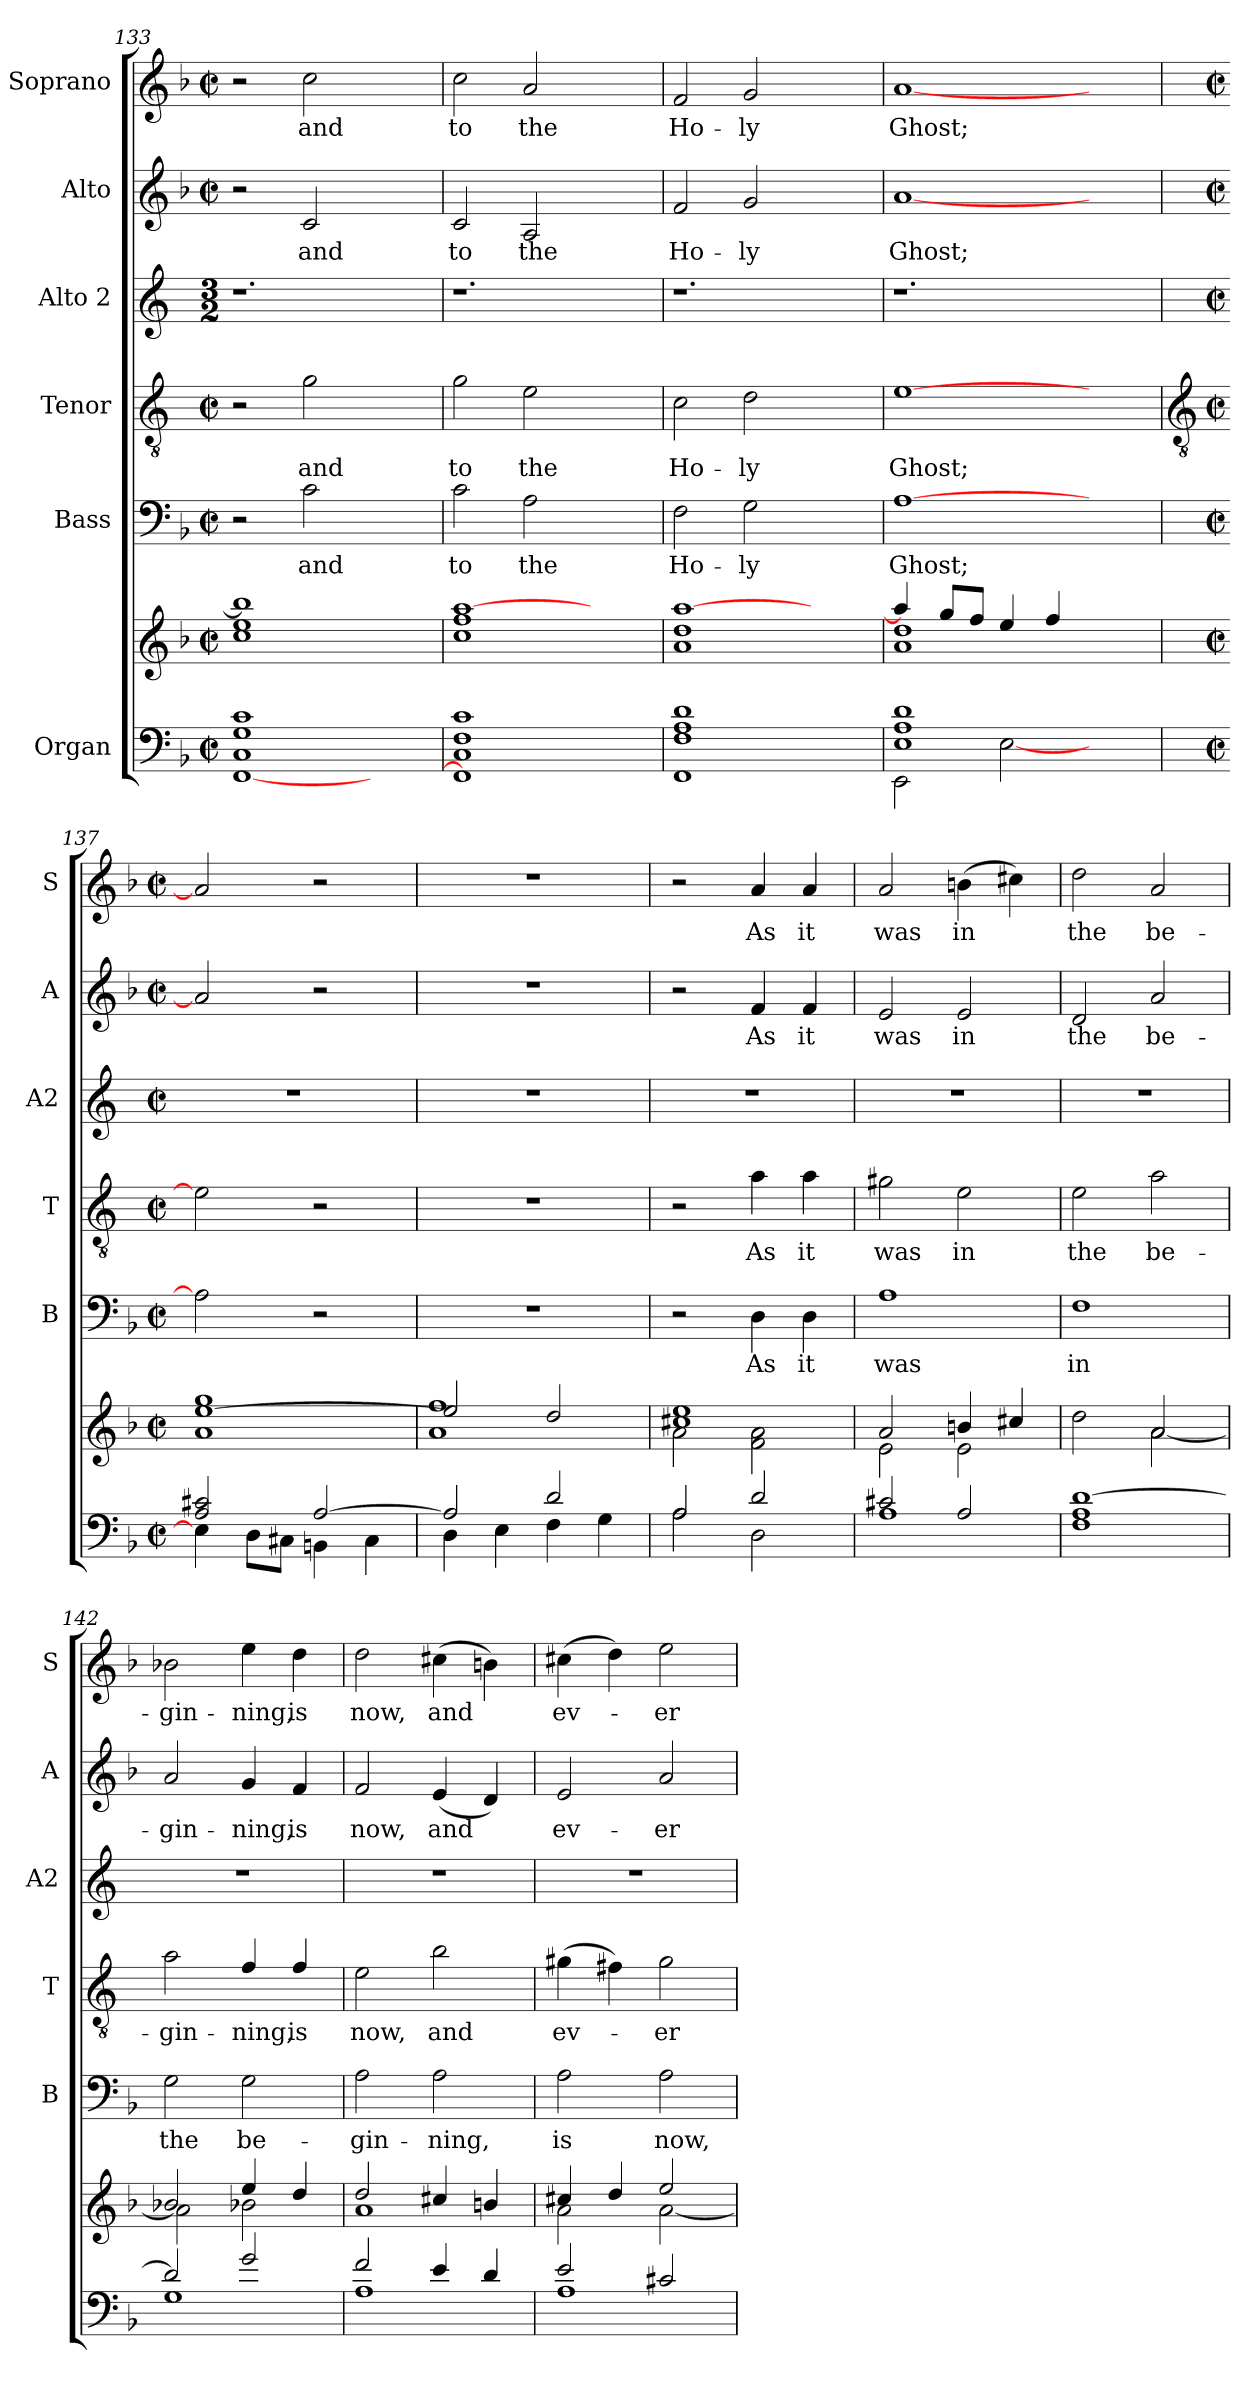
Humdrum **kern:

**kern	**kern	**kern	**text	**kern	**text	**kern	**kern	**text	**kern	**text
*part6	*part6	*part5	*part5	*part4	*part4	*part3	*part2	*part2	*part1	*part1
*staff7	*staff6	*staff5	*staff5	*staff4	*staff4	*staff3	*staff2	*staff2	*staff1	*staff1
*I"Organ	*	*I"Bass	*	*I"Tenor	*	*I"Alto 2	*I"Alto	*	*I"Soprano	*
*	*	*I'B	*	*I'T	*	*I'A2	*I'A	*	*I'S	*
*clefF4	*clefG2	*clefF4	*	*clefGv2	*	*clefG2	*clefG2	*	*clefG2	*
*	*	*	*	*ITrd4c7	*	*ITrd4c7	*	*	*	*
*k[b-]	*k[b-]	*k[b-]	*	*k[b-]	*	*k[b-]	*k[b-]	*	*k[b-]	*
*F:	*F:	*F:	*	*F:	*	*F:	*F:	*	*F:	*
*M2/2	*M2/2	*M2/2	*	*M2/2	*	*M3/2	*M2/2	*	*M2/2	*
*met(c|)	*met(c|)	*met(c|)	*	*met(c|)	*	*	*met(c|)	*	*met(c|)	*
=133	=133	=133	=133	=133	=133	=133	=133	=133	=133	=133
*^	*^	*	*	*	*	*	*	*	*	*
1C/ 1G/ 1c/	[1FF\	1bb-/]	1cc\ 1ee\	2r	.	2r	.	1.r	2r	.	2r	.
!	!	!	!	!	!LO:LY:b	!	!LO:LY:b	!	!	!LO:LY:b	!	!LO:LY:b
.	.	.	.	2c	and	2c	and	.	2c	and	2cc	and
2ryy	2ryy	2ryy	2ryy	2ryy	.	2ryy	.	.	2ryy	.	2ryy	.
=134	=134	=134	=134	=134	=134	=134	=134	=134	=134	=134	=134	=134
!	!	!	!	!	!LO:LY:b	!	!LO:LY:b	!	!	!LO:LY:b	!	!LO:LY:b
1C/ 1F/ 1c/	1FF\]	[1aa/	1cc\ 1ff\	2c	to	2c	to	1.r	2c	to	2cc	to
!	!	!	!	!	!LO:LY:b	!	!LO:LY:b	!	!	!LO:LY:b	!	!LO:LY:b
.	.	.	.	2A	the	2A	the	.	2A	the	2a	the
2ryy	2ryy	2ryy	2ryy	2ryy	.	2ryy	.	.	2ryy	.	2ryy	.
=135	=135	=135	=135	=135	=135	=135	=135	=135	=135	=135	=135	=135
!	!	!	!	!	!LO:LY:b	!	!LO:LY:b	!	!	!LO:LY:b	!	!LO:LY:b
1F/ 1A/ 1d/	1FF\	[1aa/	1a\ 1dd\	2F	Ho-	2F	Ho-	1.r	2f	Ho-	2f	Ho-
!	!	!	!	!	!LO:LY:b	!	!LO:LY:b	!	!	!LO:LY:b	!	!LO:LY:b
.	.	.	.	2G	-ly	2G	-ly	.	2g	-ly	2g	-ly
2ryy	2ryy	2ryy	2ryy	2ryy	.	2ryy	.	.	2ryy	.	2ryy	.
=136	=136	=136	=136	=136	=136	=136	=136	=136	=136	=136	=136	=136
!	!	!	!	!	!LO:LY:b	!	!LO:LY:b	!	!	!LO:LY:b	!	!LO:LY:b
1E/ 1A/ 1d/	2EE\	4aa/]	1a\ 1dd\	[1A	Ghost;	[1A	Ghost;	1.r	[1a	Ghost;	[1a	Ghost;
.	.	8gg/L	.	.	.	.	.	.	.	.	.	.
.	.	8ff/J	.	.	.	.	.	.	.	.	.	.
.	[2E\	4ee/	.	.	.	.	.	.	.	.	.	.
.	.	4ff/	.	.	.	.	.	.	.	.	.	.
2ryy	2ryy	2ryy	2ryy	2ryy	.	2ryy	.	.	2ryy	.	2ryy	.
!!LO:LB:g=z
=137	=137	=137	=137	=137	=137	=137	=137	=137	=137	=137	=137	=137
*	*	*	*	*	*	*clefGv2	*	*	*	*	*	*
*M2/2	*	*M2/2	*	*M2/2	*	*M2/2	*	*M2/2	*M2/2	*	*M2/2	*
*met(c|)	*	*met(c|)	*	*met(c|)	*	*met(c|)	*	*met(c|)	*met(c|)	*	*met(c|)	*
2A/ 2c#X/	4E\]	[1ee/	1a\ 1gg\	2A]	.	2A]	.	1r	2a]	.	2a]	.
.	8D\L	.	.	.	.	.	.	.	.	.	.	.
.	8C#X\J	.	.	.	.	.	.	.	.	.	.	.
[2A/	4BBn\	.	.	2r	.	2r	.	.	2r	.	2r	.
.	4C#\	.	.	.	.	.	.	.	.	.	.	.
=138	=138	=138	=138	=138	=138	=138	=138	=138	=138	=138	=138	=138
2A/]	4D\	2ee/]	1a\ 1ff\	1r	.	1r	.	1r	1r	.	1r	.
.	4E\	.	.	.	.	.	.	.	.	.	.	.
2d/	4F\	2dd/	.	.	.	.	.	.	.	.	.	.
.	4G\	.	.	.	.	.	.	.	.	.	.	.
=139	=139	=139	=139	=139	=139	=139	=139	=139	=139	=139	=139	=139
2A/	2A\	1cc#X/ 1ee/	2a\	2r	.	2r	.	1r	2r	.	2r	.
!	!	!	!	!	!LO:LY:b	!	!LO:LY:b	!	!	!LO:LY:b	!	!LO:LY:b
2d/	2D\	.	2f\ 2a\	4D	As	4d	As	.	4f	As	4a	As
!	!	!	!	!	!LO:LY:b	!	!LO:LY:b	!	!	!LO:LY:b	!	!LO:LY:b
.	.	.	.	4D	it	4d	it	.	4f	it	4a	it
=140	=140	=140	=140	=140	=140	=140	=140	=140	=140	=140	=140	=140
!	!	!	!	!	!LO:LY:b	!	!LO:LY:b	!	!	!LO:LY:b	!	!LO:LY:b
2c#X/	1A\	2a/	2e\	1A	was	2c#X	was	1r	2e	was	2a	was
!	!	!	!	!	!	!	!LO:LY:b	!	!	!LO:LY:b	!	!LO:LY:b
2A/	.	4bn/	2e\	.	.	2A	in	.	2e	in	(>4bn	in
.	.	4cc#X/	.	.	.	.	.	.	.	.	4cc#X)	.
=141	=141	=141	=141	=141	=141	=141	=141	=141	=141	=141	=141	=141
!	!	!	!	!	!LO:LY:b	!	!LO:LY:b	!	!	!LO:LY:b	!	!LO:LY:b
[1d/	1F\ 1A\	2ryy	2dd\	1F	in	2A	the	1r	2d	the	2dd	the
!	!	!	!	!	!	!	!LO:LY:b	!	!	!LO:LY:b	!	!LO:LY:b
.	.	2a/	[2a\	.	.	2d	be-	.	2a	be-	2a	be-
=142	=142	=142	=142	=142	=142	=142	=142	=142	=142	=142	=142	=142
!	!	!	!	!	!LO:LY:b	!	!LO:LY:b	!	!	!LO:LY:b	!	!LO:LY:b
2d/]	1G\	2b-X/	2a\]	2G	the	2d	-gin-	1r	2a	-gin-	2b-X	-gin-
!	!	!	!	!	!LO:LY:b	!	!LO:LY:b	!	!	!LO:LY:b	!	!LO:LY:b
2g/	.	4ee/	2b-X\	2G	be-	4B-/	-ning,	.	4g	-ning,	4ee	-ning,
!	!	!	!	!	!	!	!LO:LY:b	!	!	!LO:LY:b	!	!LO:LY:b
.	.	4dd/	.	.	.	4B-/	is	.	4f	is	4dd	is
=143	=143	=143	=143	=143	=143	=143	=143	=143	=143	=143	=143	=143
!	!	!	!	!	!LO:LY:b	!	!LO:LY:b	!	!	!LO:LY:b	!	!LO:LY:b
2f/	1A\	2dd/	1a\	2A	-gin-	2A	now,	1r	2f	now,	2dd	now,
!	!	!	!	!	!LO:LY:b	!	!LO:LY:b	!	!	!LO:LY:b	!	!LO:LY:b
4e/	.	4cc#X/	.	2A	-ning,	2e	and	.	(<4e	and	(>4cc#X	and
4d/	.	4bn/	.	.	.	.	.	.	4d)	.	4bn)	.
=144	=144	=144	=144	=144	=144	=144	=144	=144	=144	=144	=144	=144
!	!	!	!	!	!LO:LY:b	!	!LO:LY:b	!	!	!LO:LY:b	!	!LO:LY:b
2e/	1A\	4cc#X/	2a\	2A	is	(>4c#X	ev-	1r	2e	ev-	(>4cc#X	ev-
.	.	4dd/	.	.	.	4Bn)	.	.	.	.	4dd)	.
!	!	!	!	!	!LO:LY:b	!	!LO:LY:b	!	!	!LO:LY:b	!	!LO:LY:b
2c#X/	.	2ee/	[2a\	2A	now,	2c#	er	.	2a	-er	2ee	er
*v	*v	*	*	*	*	*	*	*	*	*	*	*
*	*v	*v	*	*	*	*	*	*	*	*	*
=	=	=	=	=	=	=	=	=	=	=
*-	*-	*-	*-	*-	*-	*-	*-	*-	*-	*-
